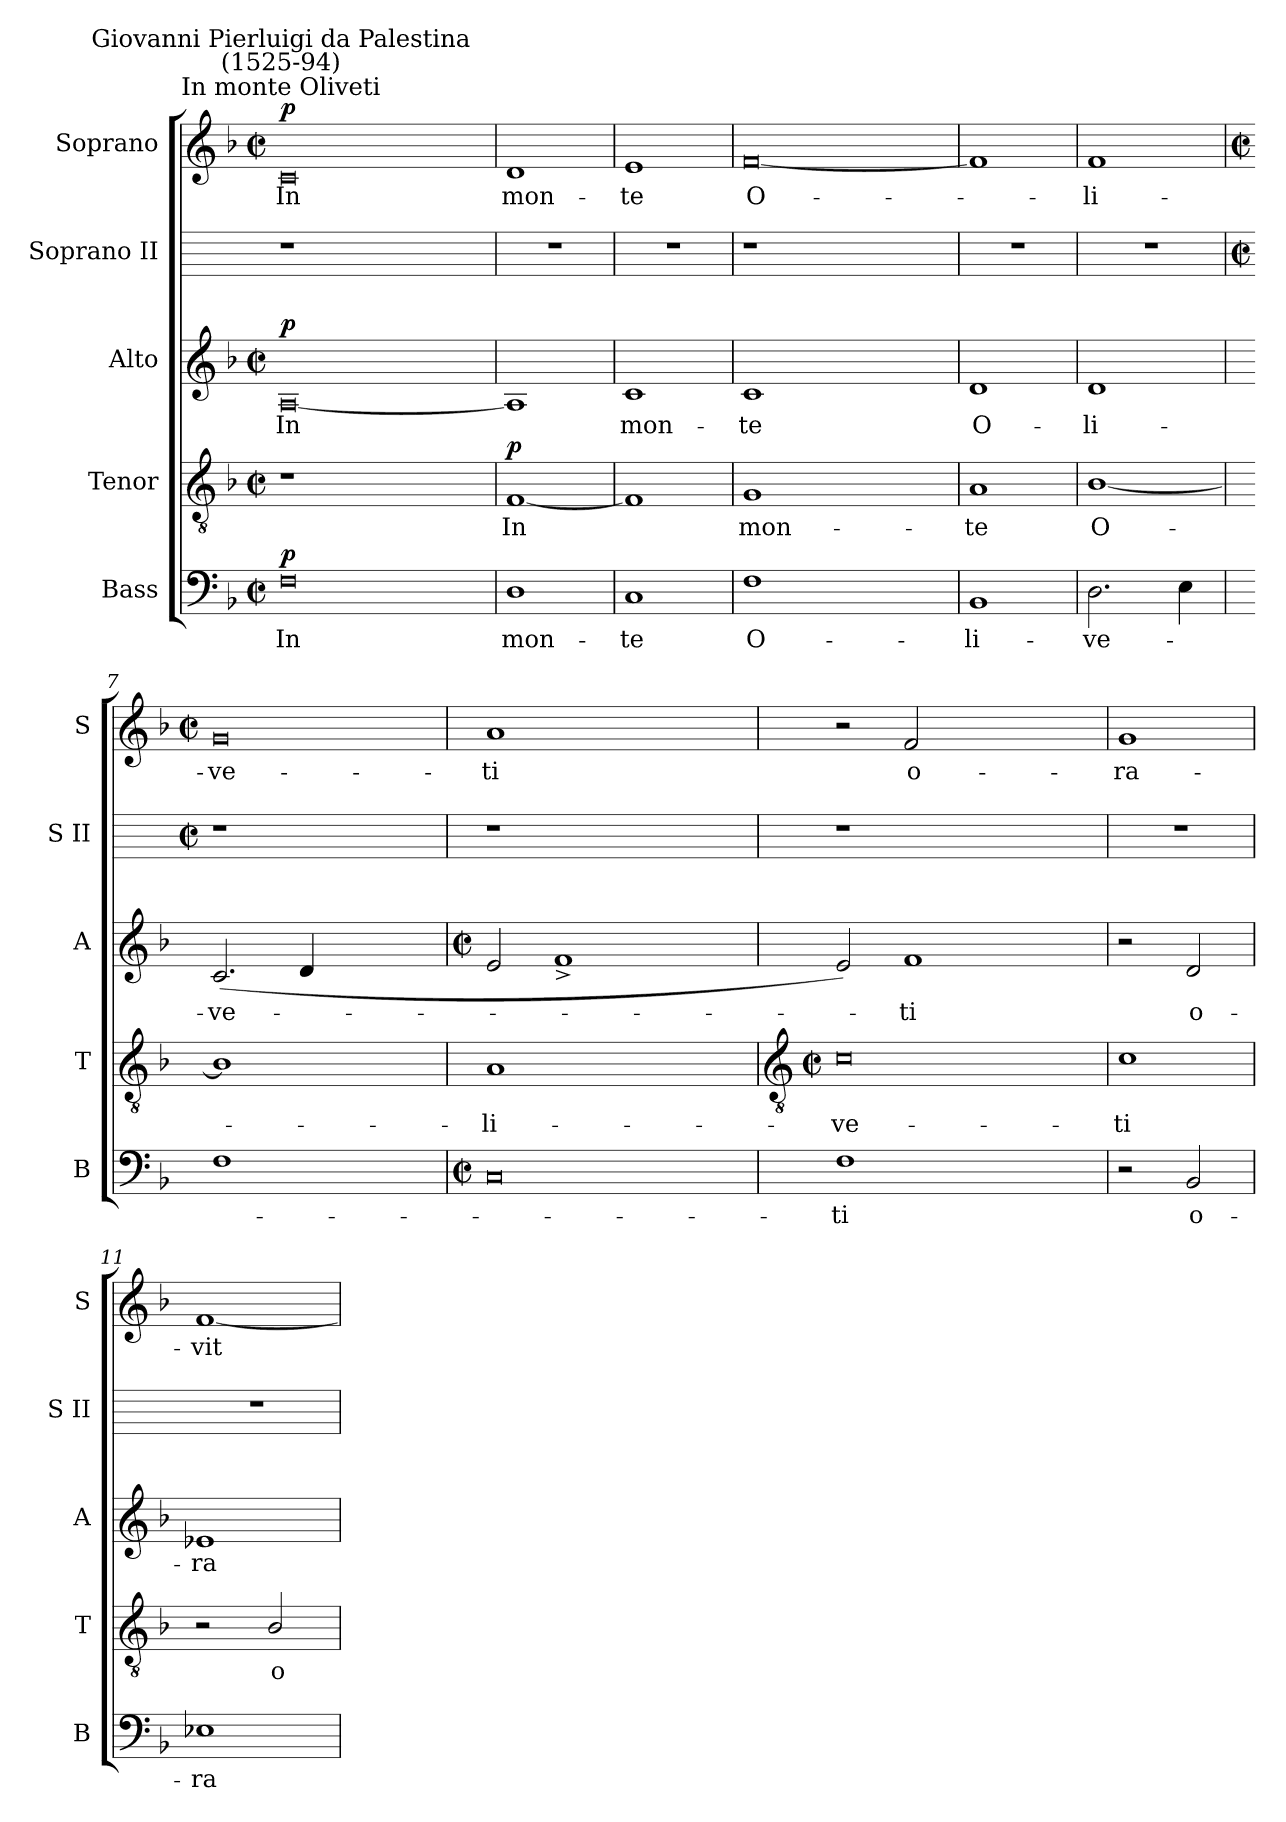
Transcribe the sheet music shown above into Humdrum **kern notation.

**kern	**text	**dynam	**kern	**text	**dynam	**kern	**text	**dynam	**kern	**kern	**text	**dynam
*part5	*part5	*part5	*part4	*part4	*part4	*part3	*part3	*part3	*part2	*part1	*part1	*part1
*staff5	*staff5	*staff5	*staff4	*staff4	*staff4	*staff3	*staff3	*staff3	*staff2	*staff1	*staff1	*staff1
*I"Bass	*	*	*I"Tenor	*	*	*I"Alto	*	*	*I"Soprano II	*I"Soprano	*	*
*I'B	*	*	*I'T	*	*	*I'A	*	*	*I'S II	*I'S	*	*
*clefF4	*	*	*clefGv2	*	*	*clefG2	*	*	*	*clefG2	*	*
*k[b-]	*	*	*k[b-]	*	*	*k[b-]	*	*	*	*k[b-]	*	*
*F:	*	*	*F:	*	*	*F:	*	*	*	*F:	*	*
*M2/2	*	*	*M2/2	*	*	*M2/2	*	*	*	*M2/2	*	*
*met(c|)	*	*	*met(c|)	*	*	*met(c|)	*	*	*	*met(c|)	*	*
=1	=1	=1	=1	=1	=1	=1	=1	=1	=1	=1	=1	=1
!	!	!	!	!	!	!	!	!	!	!LO:TX:a:cj:t=In monte Oliveti	!	!
!	!	!	!	!	!	!	!	!	!	!LO:TX:a:cj:t=Giovanni Pierluigi da Palestina\n(1525-94)	!	!
!	!LO:LY:b	!LO:DY:b	!	!	!	!	!LO:LY:b	!LO:DY:b	!	!	!LO:LY:b	!LO:DY:b
0F	In	p	1r	.	.	[0A	In	p	1r	0c	In	p
.	.	.	1ryy	.	.	.	.	.	1ryy	.	.	.
=2	=2	=2	=2	=2	=2	=2	=2	=2	=2	=2	=2	=2
!	!LO:LY:b	!	!	!LO:LY:b	!LO:DY:b	!	!	!	!	!	!LO:LY:b	!
1D	mon-	.	[1F	In	p	1A]	.	.	1r	1d	mon-	.
=3	=3	=3	=3	=3	=3	=3	=3	=3	=3	=3	=3	=3
!	!LO:LY:b	!	!	!	!	!	!LO:LY:b	!	!	!	!LO:LY:b	!
1C	-te	.	1F]	.	.	1c	mon-	.	1r	1e	-te	.
=4	=4	=4	=4	=4	=4	=4	=4	=4	=4	=4	=4	=4
!	!LO:LY:b	!	!	!LO:LY:b	!	!	!LO:LY:b	!	!	!	!LO:LY:b	!
1F	O-	.	1G	mon-	.	1c	-te	.	1r	[0f	O-	.
1ryy	.	.	1ryy	.	.	1ryy	.	.	1ryy	.	.	.
=5	=5	=5	=5	=5	=5	=5	=5	=5	=5	=5	=5	=5
!	!LO:LY:b	!	!	!LO:LY:b	!	!	!LO:LY:b	!	!	!	!	!
1BB-	-li-	.	1A	-te	.	1d	O-	.	1r	1f]	.	.
=6	=6	=6	=6	=6	=6	=6	=6	=6	=6	=6	=6	=6
!	!LO:LY:b	!	!	!LO:LY:b	!	!	!LO:LY:b	!	!	!	!LO:LY:b	!
2.D	-ve-	.	[1B-/	O-	.	1d	-li-	.	1r	1f	li-	.
4E	.	.	.	.	.	.	.	.	.	.	.	.
!!LO:LB:g=z
=7	=7	=7	=7	=7	=7	=7	=7	=7	=7	=7	=7	=7
*	*	*	*	*	*	*	*	*	*M2/2	*M2/2	*	*
*	*	*	*	*	*	*	*	*	*met(c|)	*met(c|)	*	*
!	!	!	!	!	!	!	!LO:LY:b	!	!	!	!LO:LY:b	!
1F	.	.	1B-/]	.	.	(<2.c	-ve-	.	1r	0g	-ve-	.
.	.	.	.	.	.	4d	.	.	.	.	.	.
1ryy	.	.	1ryy	.	.	1ryy	.	.	1ryy	.	.	.
!!LO:LB:g=z
=8	=8	=8	=8	=8	=8	=8	=8	=8	=8	=8	=8	=8
*M2/2	*	*	*	*	*	*M2/2	*	*	*	*	*	*
*met(c|)	*	*	*	*	*	*met(c|)	*	*	*	*	*	*
!	!	!	!	!LO:LY:b	!	!	!	!	!	!	!LO:LY:b	!
0C	.	.	1A	li-	.	2e	.	.	1r	1a	-ti	.
.	.	.	.	.	.	1f^	.	.	.	.	.	.
.	.	.	1ryy	.	.	.	.	.	1ryy	1ryy	.	.
.	.	.	.	.	.	2ryy	.	.	.	.	.	.
!!LO:LB:g=z
=9	=9	=9	=9	=9	=9	=9	=9	=9	=9	=9	=9	=9
*	*	*	*clefGv2	*	*	*	*	*	*	*	*	*
*	*	*	*M2/2	*	*	*	*	*	*	*	*	*
*	*	*	*met(c|)	*	*	*	*	*	*	*	*	*
!	!LO:LY:b	!	!	!LO:LY:b	!	!	!	!	!	!	!	!
1F	ti	.	0c	-ve-	.	2e)	.	.	1r	2r	.	.
!	!	!	!	!	!	!	!LO:LY:b	!	!	!	!LO:LY:b	!
.	.	.	.	.	.	1f	ti	.	.	2f	o-	.
1ryy	.	.	.	.	.	.	.	.	1ryy	1ryy	.	.
.	.	.	.	.	.	2ryy	.	.	.	.	.	.
=10	=10	=10	=10	=10	=10	=10	=10	=10	=10	=10	=10	=10
!	!	!	!	!LO:LY:b	!	!	!	!	!	!	!LO:LY:b	!
2r	.	.	1c	-ti	.	2r	.	.	1r	1g	-ra-	.
!	!LO:LY:b	!	!	!	!	!	!LO:LY:b	!	!	!	!	!
2BB-	o-	.	.	.	.	2d	o-	.	.	.	.	.
=11	=11	=11	=11	=11	=11	=11	=11	=11	=11	=11	=11	=11
!	!LO:LY:b	!	!	!	!	!	!LO:LY:b	!	!	!	!LO:LY:b	!
1E-X	-ra-	.	2r	.	.	1e-X	-ra-	.	1r	[1f	-vit	.
!	!	!	!	!LO:LY:b	!	!	!	!	!	!	!	!
.	.	.	2B-/	o-	.	.	.	.	.	.	.	.
=	=	=	=	=	=	=	=	=	=	=	=	=
*-	*-	*-	*-	*-	*-	*-	*-	*-	*-	*-	*-	*-
